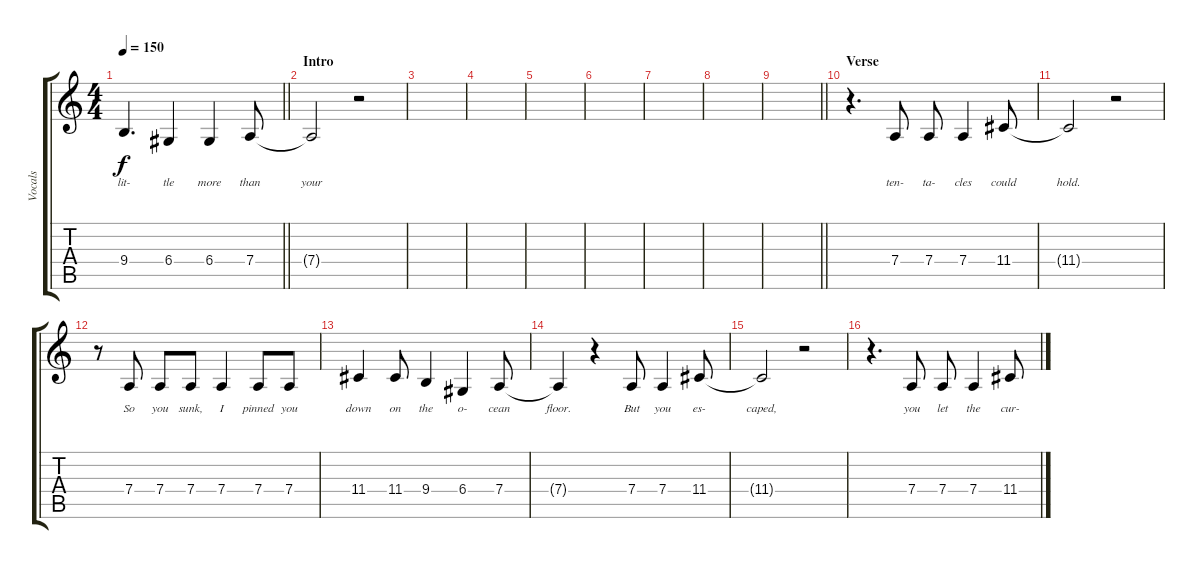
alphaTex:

\track ("Vocals" "Vocals") {instrument clarinet}
\staff {score tabs}
\tuning (E4 B3 G3 D3 A2 D2) {hide}
\ts (4 4)
\tempo 150
\clef g2
\barLineRight lightlight
\ks c
9.4{t}.4{d lyrics (0 "lit-") lyrics (1 "") lyrics (2 "") lyrics (3 "") lyrics (4 "") dy f} 6.4.4{lyrics (0 "tle") lyrics (1 "") lyrics (2 "") lyrics (3 "") lyrics (4 "")} 6.4.4{lyrics (0 "more") lyrics (1 "") lyrics (2 "") lyrics (3 "") lyrics (4 "")} 7.4.8{lyrics (0 "than") lyrics (1 "") lyrics (2 "") lyrics (3 "") lyrics (4 "")} |
\section ("" "Intro")
7.4{t}.2{lyrics (0 "your") lyrics (1 "") lyrics (2 "") lyrics (3 "") lyrics (4 "")} r.2 |
|
|
|
|
|
|
\barLineRight lightlight
|
\section ("" "Verse")
r.4{d} 7.4.8{lyrics (0 "ten-") lyrics (1 "") lyrics (2 "") lyrics (3 "") lyrics (4 "")} 7.4.8{lyrics (0 "ta-") lyrics (1 "") lyrics (2 "") lyrics (3 "") lyrics (4 "")} 7.4.4{lyrics (0 "cles") lyrics (1 "") lyrics (2 "") lyrics (3 "") lyrics (4 "")} 11.4.8{lyrics (0 "could") lyrics (1 "") lyrics (2 "") lyrics (3 "") lyrics (4 "")} |
11.4{t}.2{lyrics (0 "hold.") lyrics (1 "") lyrics (2 "") lyrics (3 "") lyrics (4 "")} r.2 |
r.8 7.4.8{lyrics (0 "So") lyrics (1 "") lyrics (2 "") lyrics (3 "") lyrics (4 "")} 7.4.8{lyrics (0 "you") lyrics (1 "") lyrics (2 "") lyrics (3 "") lyrics (4 "")} 7.4.8{lyrics (0 "sunk,") lyrics (1 "") lyrics (2 "") lyrics (3 "") lyrics (4 "")} 7.4.4{lyrics (0 "I") lyrics (1 "") lyrics (2 "") lyrics (3 "") lyrics (4 "")} 7.4.8{lyrics (0 "pinned") lyrics (1 "") lyrics (2 "") lyrics (3 "") lyrics (4 "")} 7.4.8{lyrics (0 "you") lyrics (1 "") lyrics (2 "") lyrics (3 "") lyrics (4 "")} |
11.4.4{lyrics (0 "down") lyrics (1 "") lyrics (2 "") lyrics (3 "") lyrics (4 "")} 11.4.8{lyrics (0 "on") lyrics (1 "") lyrics (2 "") lyrics (3 "") lyrics (4 "")} 9.4.4{lyrics (0 "the") lyrics (1 "") lyrics (2 "") lyrics (3 "") lyrics (4 "")} 6.4.4{lyrics (0 "o-") lyrics (1 "") lyrics (2 "") lyrics (3 "") lyrics (4 "")} 7.4.8{lyrics (0 "cean") lyrics (1 "") lyrics (2 "") lyrics (3 "") lyrics (4 "")} |
7.4{t}.4{lyrics (0 "floor.") lyrics (1 "") lyrics (2 "") lyrics (3 "") lyrics (4 "")} r.4 7.4.8{lyrics (0 "But") lyrics (1 "") lyrics (2 "") lyrics (3 "") lyrics (4 "")} 7.4.4{lyrics (0 "you") lyrics (1 "") lyrics (2 "") lyrics (3 "") lyrics (4 "")} 11.4.8{lyrics (0 "es-") lyrics (1 "") lyrics (2 "") lyrics (3 "") lyrics (4 "")} |
11.4{t}.2{lyrics (0 "caped,") lyrics (1 "") lyrics (2 "") lyrics (3 "") lyrics (4 "")} r.2 |
r.4{d} 7.4.8{lyrics (0 "you") lyrics (1 "") lyrics (2 "") lyrics (3 "") lyrics (4 "")} 7.4.8{lyrics (0 "let") lyrics (1 "") lyrics (2 "") lyrics (3 "") lyrics (4 "")} 7.4.4{lyrics (0 "the") lyrics (1 "") lyrics (2 "") lyrics (3 "") lyrics (4 "")} 11.4.8{lyrics (0 "cur-") lyrics (1 "") lyrics (2 "") lyrics (3 "") lyrics (4 "")}
